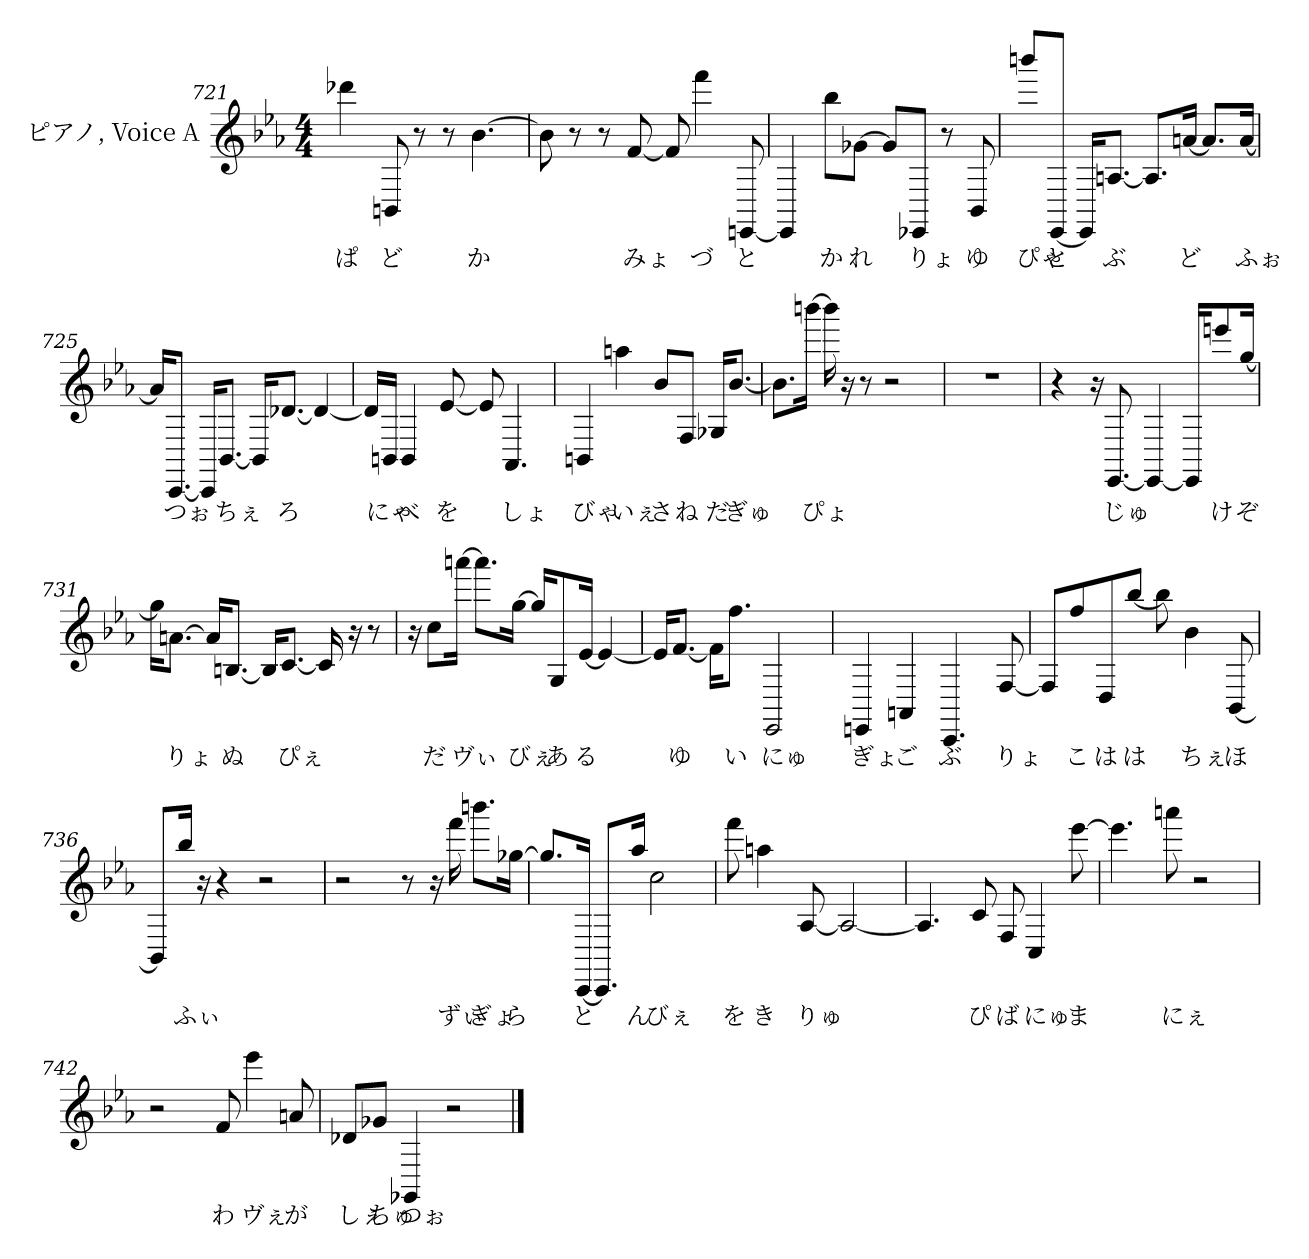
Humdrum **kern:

**kern	**text
*part1	*part1
*staff1	*staff1
*I"ピアノ, Voice A	*
*clefG2	*
*k[b-e-a-]	*
*M4/4	*
=721	=721
!	!LO:LY:b
4ddd-X\	ぱ
!	!LO:LY:b
8BBn/	ど
8r	.
8r	.
!	!LO:LY:b
[4.b-\	か
!!LO:PB:g=z
=722	=722
8b-\]	.
8r	.
8r	.
!	!LO:LY:b
[8f/	みょ
8f/]	.
!	!LO:LY:b
4fff\	づ
!	!LO:LY:b
[8EEn/	と
=723	=723
4EE/]	.
!	!LO:LY:b
8bb-\L	か
!	!LO:LY:b
[8g-X\J	れ
8g-/L]	.
!	!LO:LY:b
8EE-X/J	りょ
8r	.
!	!LO:LY:b
8BB-/	ゆ
=724	=724
!	!LO:LY:b
8bbbn/L	ぴゃ
!	!LO:LY:b
[8EE-/J	と
16EE-/KL]	.
!	!LO:LY:b
[8.An/J	ぶ
8.A/L]	.
!	!LO:LY:b
[16an/Jk	ど
8.a/L]	.
!	!LO:LY:b
[16a/Jk	ふぉ
=725	=725
16a/KL]	.
!	!LO:LY:b
[8.CC/J	つぉ
16CC/KL]	.
!	!LO:LY:b
[8.BB-/J	ちぇ
16BB-/KL]	.
!	!LO:LY:b
[8.d-X/J	ろ
4d-/_	.
!!LO:LB:g=z
=726	=726
16d-/LL]	.
!	!LO:LY:b
16BBn/JJ	にゃ
!	!LO:LY:b
4BB/	べ
!	!LO:LY:b
[8e-/	を
8e-/]	.
!	!LO:LY:b
4.AA-/	しょ
=727	=727
!	!LO:LY:b
4BBn/	びゃ
!	!LO:LY:b
4aan\	いぇ
!	!LO:LY:b
8b-/L	さ
!	!LO:LY:b
8F/J	ね
!	!LO:LY:b
16G-X/KL	だ
!	!LO:LY:b
[8.b-/J	ぎゅ
=728	=728
8.b-\L]	.
!	!LO:LY:b
[16bbbn\Jk	ぴょ
16bbb\]	.
16r	.
8r	.
2r	.
=729	=729
1r	.
=730	=730
4r	.
16r	.
!	!LO:LY:b
[8.EE-/	じゅ
4EE-/_	.
16EE-/KL]	.
!	!LO:LY:b
8eeen/	け
!	!LO:LY:b
[16gg/Jk	ぞ
!!LO:LB:g=z
=731	=731
16gg\KL]	.
!	!LO:LY:b
[8.an\J	りょ
16a/KL]	.
!	!LO:LY:b
[8.Bn/J	ぬ
16B/KL]	.
!	!LO:LY:b
[8.c/J	ぴぇ
16c/]	.
16r	.
8r	.
=732	=732
16r	.
!	!LO:LY:b
8cc\L	だ
!	!LO:LY:b
[16aaan\Jk	ヴぃ
8.aaa\L]	.
!	!LO:LY:b
[16gg\Jk	びぇ
16gg/KL]	.
!	!LO:LY:b
8G/	あ
!	!LO:LY:b
[16e-/Jk	る
4e-/_	.
=733	=733
16e-/KL]	.
!	!LO:LY:b
[8.f/J	ゆ
16f\KL]	.
!	!LO:LY:b
8.ff\J	い
!	!LO:LY:b
2EE-/	にゅ
=734	=734
!	!LO:LY:b
4EEn/	ぎょ
!	!LO:LY:b
4AAn/	ご
!	!LO:LY:b
4.CC/	ぶ
!	!LO:LY:b
[8F/	りょ
!!LO:LB:g=z
=735	=735
8F/L]	.
!	!LO:LY:b
8ff/	こ
!	!LO:LY:b
8D/	は
!	!LO:LY:b
[8bb-/J	は
8bb-\]	.
!	!LO:LY:b
4b-\	ちぇ
!	!LO:LY:b
[8BB-/	ほ
=736	=736
8BB-/L]	.
!	!LO:LY:b
16bb-/Jk	ふぃ
16r	.
4r	.
2r	.
=737	=737
2r	.
8r	.
16r	.
!	!LO:LY:b
16fff\	ずぃ
!	!LO:LY:b
8.bbbn\L	ぎょ
!	!LO:LY:b
[16gg-X\Jk	ら
=738	=738
8.gg-/L]	.
!	!LO:LY:b
[16CC/Jk	と
8.CC/L]	.
!	!LO:LY:b
16aa-/Jk	ん
!	!LO:LY:b
2cc\	びぇ
=739	=739
!	!LO:LY:b
8fff\	を
!	!LO:LY:b
4aan\	き
!	!LO:LY:b
[8A-/	りゅ
2A-/_	.
=740	=740
4.A-/]	.
!	!LO:LY:b
8c/	ぴ
!	!LO:LY:b
8F/	ば
!	!LO:LY:b
4C/	にゅ
!	!LO:LY:b
[8eee-\	ま
!!LO:LB:g=z
=741	=741
4.eee-\]	.
!	!LO:LY:b
8aaan\	にぇ
2r	.
=742	=742
2r	.
!	!LO:LY:b
8f/	わ
!	!LO:LY:b
4eee-\	ヴぇ
!	!LO:LY:b
8an/	が
=743	=743
!	!LO:LY:b
8d-X/L	しぇ
!	!LO:LY:b
8g-X/J	ちゅ
!	!LO:LY:b
4GG-X/	つぉ
2r	.
==	==
*-	*-
